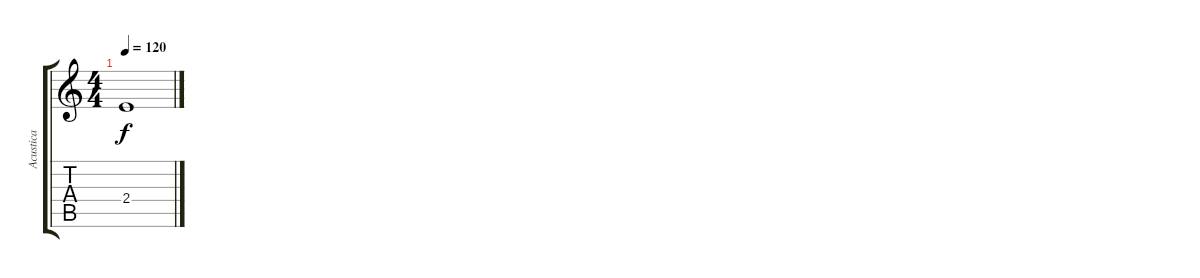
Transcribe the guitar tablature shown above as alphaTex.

\track ("Acustica" "Acustica") {instrument acousticguitarsteel}
\staff {score tabs}
\tuning (E4 B3 G3 D3 A2 E2) {hide}
\ts (4 4)
\tempo 120
\clef g2
\ks c
2.4.1{dy f}
